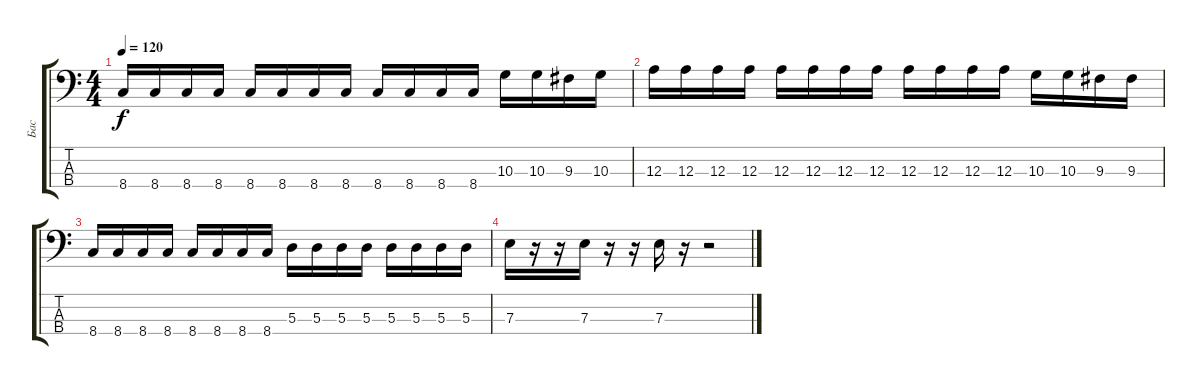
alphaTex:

\track ("Бас" "Бас") {instrument electricbassfinger}
\staff {score tabs}
\tuning (G2 D2 A1 E1) {hide}
\ts (4 4)
\tempo 120
\clef f4
\ks c
8.4.16{dy f} 8.4.16 8.4.16 8.4.16 8.4.16 8.4.16 8.4.16 8.4.16 8.4.16 8.4.16 8.4.16 8.4.16 10.3.16 10.3.16 9.3.16 10.3.16 |
12.3.16 12.3.16 12.3.16 12.3.16 12.3.16 12.3.16 12.3.16 12.3.16 12.3.16 12.3.16 12.3.16 12.3.16 10.3.16 10.3.16 9.3.16 9.3.16 |
8.4.16 8.4.16 8.4.16 8.4.16 8.4.16 8.4.16 8.4.16 8.4.16 5.3.16 5.3.16 5.3.16 5.3.16 5.3.16 5.3.16 5.3.16 5.3.16 |
7.3.16 r.16 r.16 7.3.16 r.16 r.16 7.3.16 r.16 r.2
